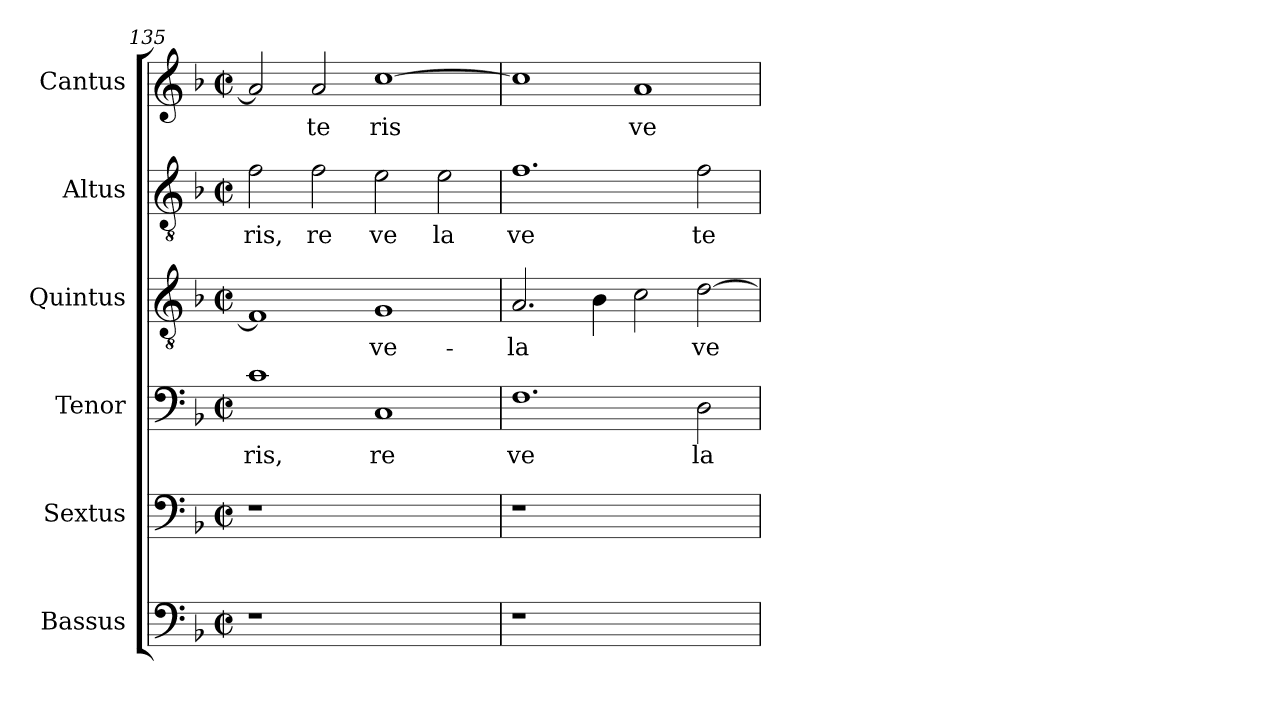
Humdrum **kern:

**kern	**kern	**kern	**text	**kern	**text	**kern	**text	**kern	**text
*part6	*part5	*part4	*part4	*part3	*part3	*part2	*part2	*part1	*part1
*staff6	*staff5	*staff4	*staff4	*staff3	*staff3	*staff2	*staff2	*staff1	*staff1
*I"Bassus	*I"Sextus	*I"Tenor	*	*I"Quintus	*	*I"Altus	*	*I"Cantus	*
*clefF4	*clefF4	*clefF4	*	*clefGv2	*	*clefGv2	*	*clefG2	*
*k[b-]	*k[b-]	*k[b-]	*	*k[b-]	*	*k[b-]	*	*k[b-]	*
*F:	*F:	*F:	*	*F:	*	*F:	*	*F:	*
*M2/2	*M2/2	*M2/2	*	*M2/2	*	*M2/2	*	*M2/2	*
*met(c|)	*met(c|)	*met(c|)	*	*met(c|)	*	*met(c|)	*	*met(c|)	*
=135	=135	=135	=135	=135	=135	=135	=135	=135	=135
!	!	!	!LO:LY:b:cj	!	!	!	!LO:LY:b:cj	!	!
1r	1r	1c	ris,	1F]	.	2f\	ris,	2a/]	.
!	!	!	!	!	!	!	!LO:LY:b:cj	!	!LO:LY:b:cj
.	.	.	.	.	.	2f\	re	2a/	te
!	!	!	!LO:LY:b:cj	!	!LO:LY:b:cj	!	!LO:LY:b:cj	!	!LO:LY:b:cj
1ryy	1ryy	1C	re	1G	-ve-	2e\	ve	[>1cc	ris
!	!	!	!	!	!	!	!LO:LY:b:cj	!	!
.	.	.	.	.	.	2e\	la	.	.
=136	=136	=136	=136	=136	=136	=136	=136	=136	=136
!	!	!	!LO:LY:b:cj	!	!LO:LY:b:cj	!	!LO:LY:b:cj	!	!
1r	1r	1.F	ve	2.A/	-la	1.f	ve	1cc]	.
.	.	.	.	4B-\	.	.	.	.	.
!	!	!	!	!	!	!	!	!	!LO:LY:b:cj
1ryy	1ryy	.	.	2c\	.	.	.	1a	ve
!	!	!	!LO:LY:b:cj	!	!LO:LY:b:cj	!	!LO:LY:b:cj	!	!
.	.	2D\	la	[>2d\	ve-	2f\	te	.	.
=	=	=	=	=	=	=	=	=	=
*-	*-	*-	*-	*-	*-	*-	*-	*-	*-
